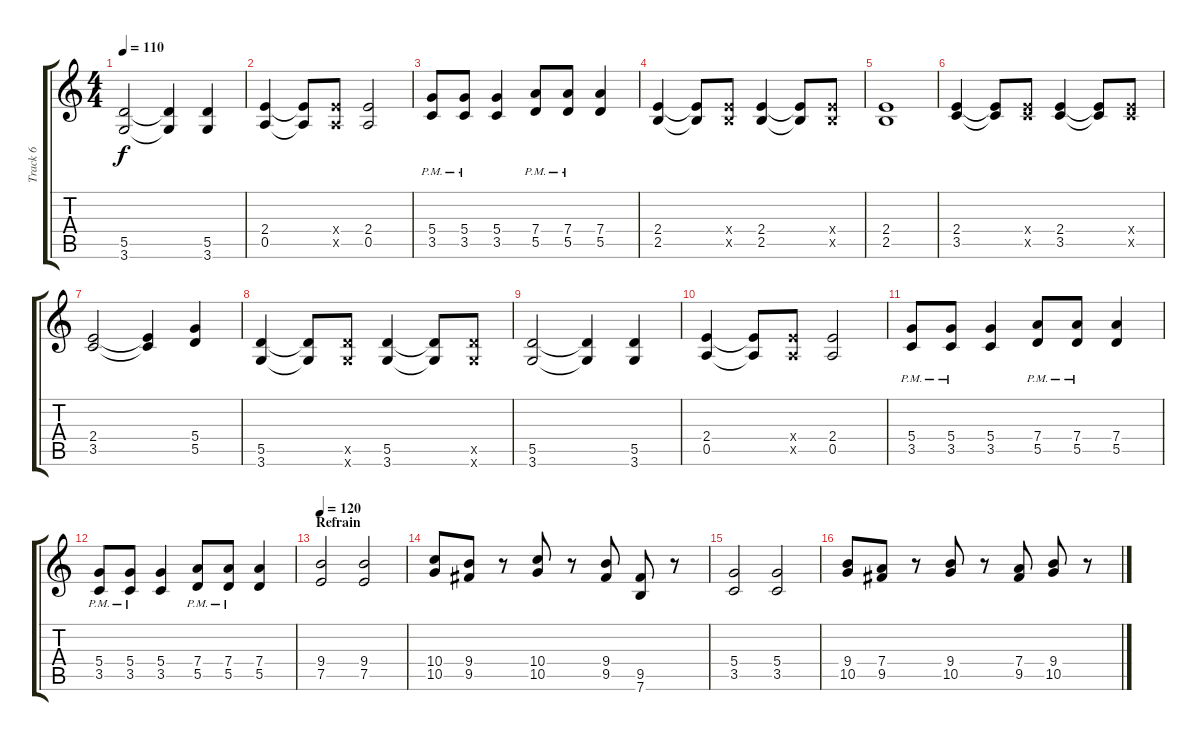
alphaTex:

\track ("Track 6" "Track 6") {instrument overdrivenguitar}
\staff {score tabs}
\tuning (E4 B3 G3 D3 A2 E2) {hide}
\ts (4 4)
\tempo 110
\clef g2
\ks c
(5.5 3.6).2{dy f} (5.5{t} 3.6{t}).4 (5.5 3.6).4 |
(2.4 0.5).4 (2.4{t} 0.5{t}).8 (2.4{x} 0.5{x}).8 (2.4 0.5).2 |
(5.4{pm} 3.5{pm}).8 (5.4{pm} 3.5{pm}).8 (5.4 3.5).4 (7.4{pm} 5.5{pm}).8 (7.4{pm} 5.5{pm}).8 (7.4 5.5).4 |
(2.4 2.5).4 (2.4{t} 2.5{t}).8 (2.4{x} 2.5{x}).8 (2.4 2.5).4 (2.4{t} 2.5{t}).8 (2.4{x} 2.5{x}).8 |
(2.4 2.5).1 |
(2.4 3.5).4 (2.4{t} 3.5{t}).8 (2.4{x} 3.5{x}).8 (2.4 3.5).4 (2.4{t} 3.5{t}).8 (2.4{x} 3.5{x}).8 |
(2.4 3.5).2 (2.4{t} 3.5{t}).4 (5.4 5.5).4 |
(5.5 3.6).4 (5.5{t} 3.6{t}).8 (5.5{x} 3.6{x}).8 (5.5 3.6).4 (5.5{t} 3.6{t}).8 (5.5{x} 3.6{x}).8 |
(5.5 3.6).2 (5.5{t} 3.6{t}).4 (5.5 3.6).4 |
(2.4 0.5).4 (2.4{t} 0.5{t}).8 (2.4{x} 0.5{x}).8 (2.4 0.5).2 |
(5.4{pm} 3.5{pm}).8 (5.4{pm} 3.5{pm}).8 (5.4 3.5).4 (7.4{pm} 5.5{pm}).8 (7.4{pm} 5.5{pm}).8 (7.4 5.5).4 |
(5.4{pm} 3.5{pm}).8 (5.4{pm} 3.5{pm}).8 (5.4 3.5).4 (7.4{pm} 5.5{pm}).8 (7.4{pm} 5.5{pm}).8 (7.4 5.5).4 |
\section ("" "Refrain")
\tempo 120
(9.4 7.5).2 (9.4 7.5).2 |
(10.4 10.5).8 (9.4 9.5).8 r.8 (10.4 10.5).8 r.8 (9.4 9.5).8 (9.5 7.6).8 r.8 |
(5.4 3.5).2 (5.4 3.5).2 |
(9.4 10.5).8 (7.4 9.5).8 r.8 (9.4 10.5).8 r.8 (7.4 9.5).8 (9.4 10.5).8 r.8
